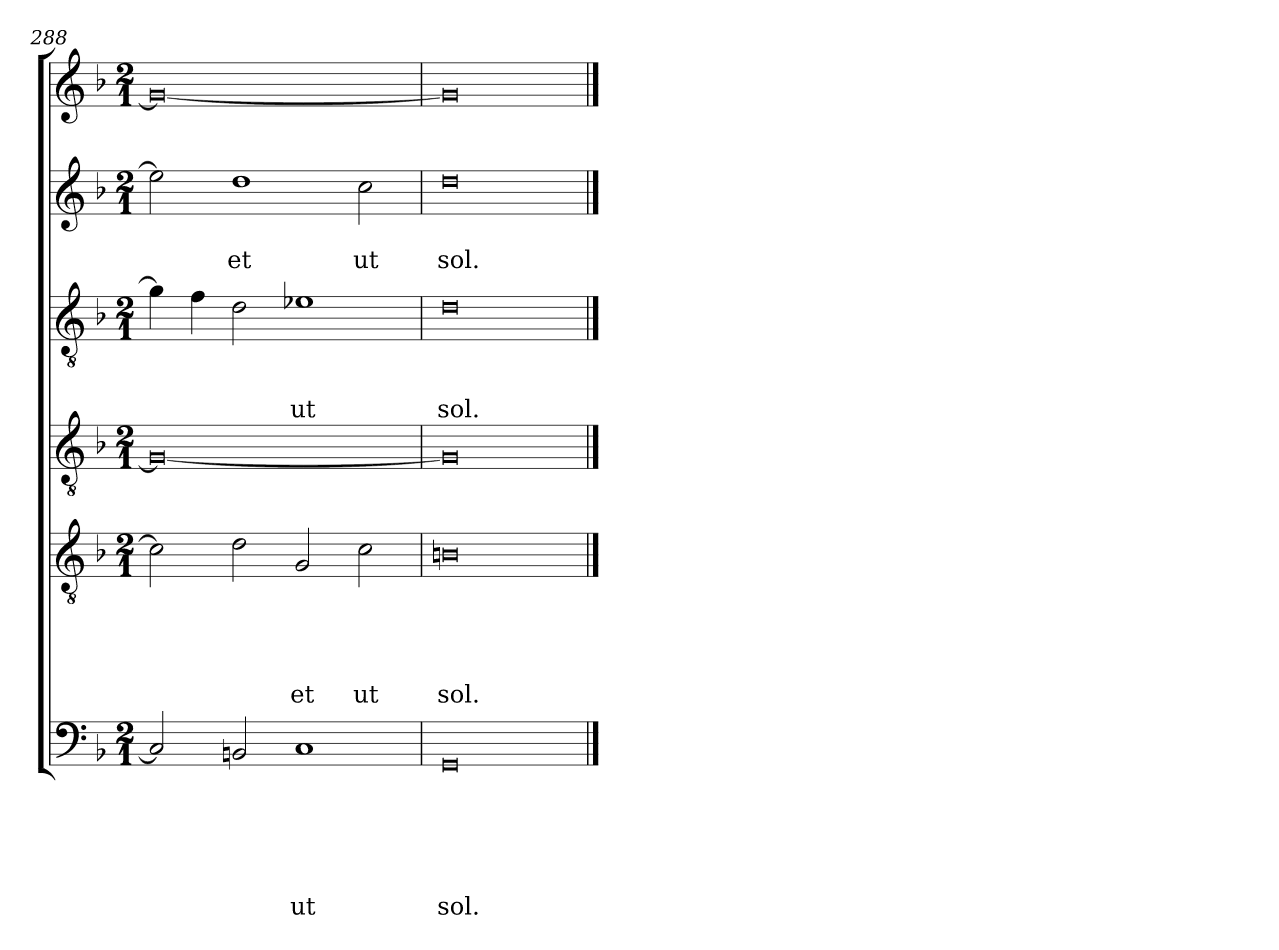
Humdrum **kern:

**kern	**text	**text	**text	**text	**text	**text	**kern	**text	**text	**text	**text	**text	**kern	**kern	**text	**text	**text	**kern	**text	**text	**kern
*part6	*part6	*part6	*part6	*part6	*part6	*part6	*part5	*part5	*part5	*part5	*part5	*part5	*part4	*part3	*part3	*part3	*part3	*part2	*part2	*part2	*part1
*staff6	*staff6	*staff6	*staff6	*staff6	*staff6	*staff6	*staff5	*staff5	*staff5	*staff5	*staff5	*staff5	*staff4	*staff3	*staff3	*staff3	*staff3	*staff2	*staff2	*staff2	*staff1
*clefF4	*	*	*	*	*	*	*clefGv2	*	*	*	*	*	*clefGv2	*clefGv2	*	*	*	*clefG2	*	*	*clefG2
*k[b-]	*	*	*	*	*	*	*k[b-]	*	*	*	*	*	*k[b-]	*k[b-]	*	*	*	*k[b-]	*	*	*k[b-]
*F:	*	*	*	*	*	*	*F:	*	*	*	*	*	*F:	*F:	*	*	*	*F:	*	*	*F:
*M2/1	*	*	*	*	*	*	*M2/1	*	*	*	*	*	*M2/1	*M2/1	*	*	*	*M2/1	*	*	*M2/1
=288	=288	=288	=288	=288	=288	=288	=288	=288	=288	=288	=288	=288	=288	=288	=288	=288	=288	=288	=288	=288	=288
2C/]	.	.	.	.	.	.	2c\]	.	.	.	.	.	0G_	4g\]	.	.	.	2ee-\]	.	.	0g_
.	.	.	.	.	.	.	.	.	.	.	.	.	.	4f\	.	.	.	.	.	.	.
!	!	!	!	!	!	!	!	!	!	!	!	!	!	!	!	!	!	!	!	!LO:LY:b	!
2BB/	.	.	.	.	.	.	2d\	.	.	.	.	.	.	2d\	.	.	.	1dd	.	et	.
!	!	!	!	!	!	!LO:LY:b	!	!	!	!	!	!LO:LY:b	!	!	!	!	!LO:LY:b	!	!	!	!
1C	.	.	.	.	.	ut	2G/	.	.	.	.	et	.	1e-	.	.	ut	.	.	.	.
!	!	!	!	!	!	!	!	!	!	!	!	!LO:LY:b	!	!	!	!	!	!	!	!LO:LY:b	!
.	.	.	.	.	.	.	2c\	.	.	.	.	ut	.	.	.	.	.	2cc\	.	ut	.
=289	=289	=289	=289	=289	=289	=289	=289	=289	=289	=289	=289	=289	=289	=289	=289	=289	=289	=289	=289	=289	=289
!	!	!	!	!	!	!LO:LY:b	!	!	!	!	!	!LO:LY:b	!	!	!	!	!LO:LY:b	!	!	!LO:LY:b	!
0GG	.	.	.	.	.	sol.	0B	.	.	.	.	sol.	0G]	0d	.	.	sol.	0dd	.	sol.	0g]
==	==	==	==	==	==	==	==	==	==	==	==	==	==	==	==	==	==	==	==	==	==
*-	*-	*-	*-	*-	*-	*-	*-	*-	*-	*-	*-	*-	*-	*-	*-	*-	*-	*-	*-	*-	*-
